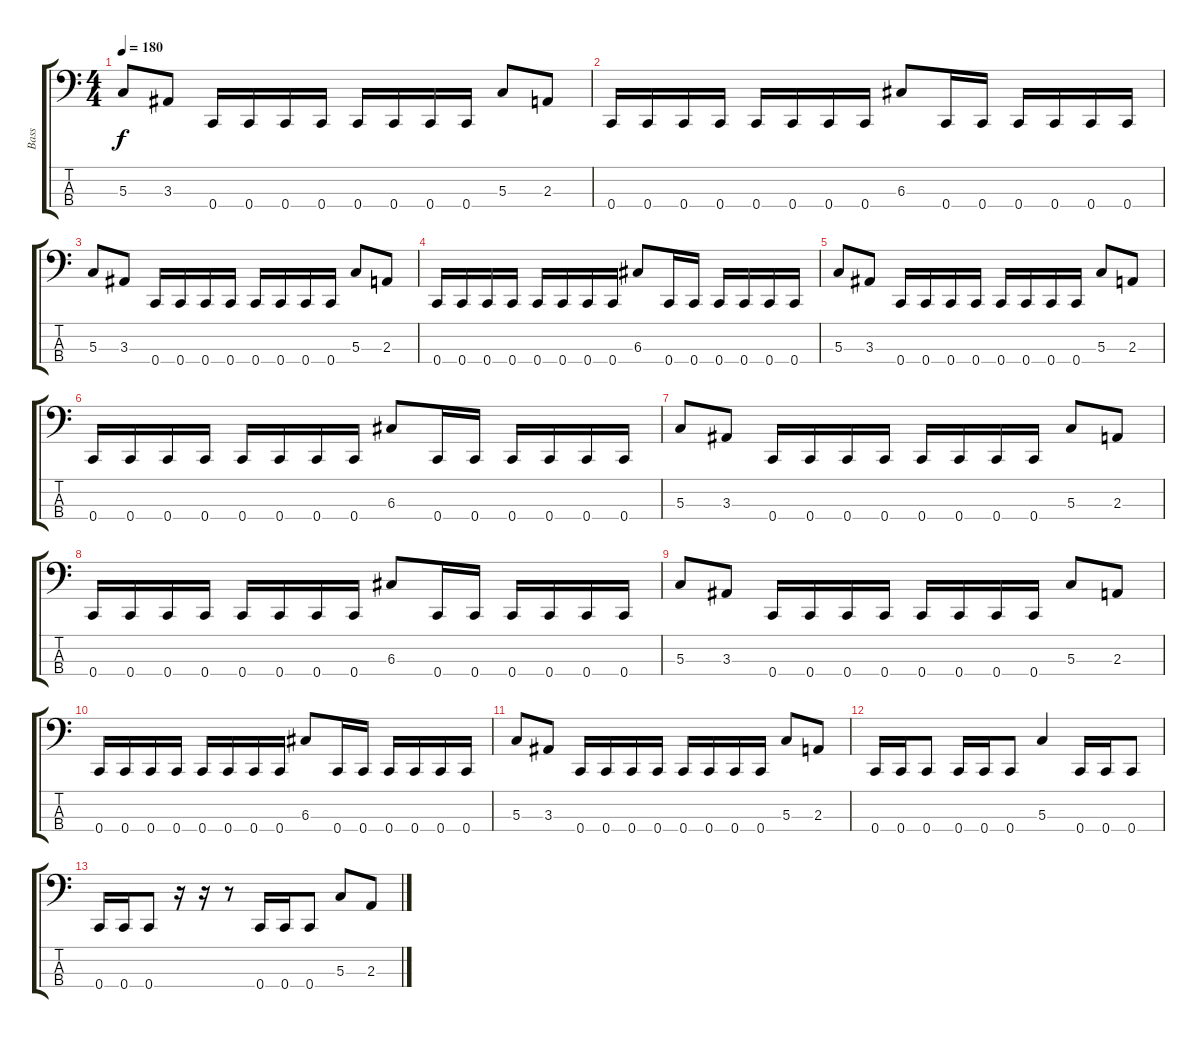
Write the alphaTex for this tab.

\track ("Bass" "Bass") {instrument electricbassfinger}
\staff {score tabs}
\tuning (F2 C2 G1 C1) {hide}
\ts (4 4)
\tempo 180
\clef f4
\ks c
5.3.8{dy f} 3.3.8 0.4.16 0.4.16 0.4.16 0.4.16 0.4.16 0.4.16 0.4.16 0.4.16 5.3.8 2.3.8 |
0.4.16 0.4.16 0.4.16 0.4.16 0.4.16 0.4.16 0.4.16 0.4.16 6.3.8 0.4.16 0.4.16 0.4.16 0.4.16 0.4.16 0.4.16 |
5.3.8 3.3.8 0.4.16 0.4.16 0.4.16 0.4.16 0.4.16 0.4.16 0.4.16 0.4.16 5.3.8 2.3.8 |
0.4.16 0.4.16 0.4.16 0.4.16 0.4.16 0.4.16 0.4.16 0.4.16 6.3.8 0.4.16 0.4.16 0.4.16 0.4.16 0.4.16 0.4.16 |
5.3.8 3.3.8 0.4.16 0.4.16 0.4.16 0.4.16 0.4.16 0.4.16 0.4.16 0.4.16 5.3.8 2.3.8 |
0.4.16 0.4.16 0.4.16 0.4.16 0.4.16 0.4.16 0.4.16 0.4.16 6.3.8 0.4.16 0.4.16 0.4.16 0.4.16 0.4.16 0.4.16 |
5.3.8 3.3.8 0.4.16 0.4.16 0.4.16 0.4.16 0.4.16 0.4.16 0.4.16 0.4.16 5.3.8 2.3.8 |
0.4.16 0.4.16 0.4.16 0.4.16 0.4.16 0.4.16 0.4.16 0.4.16 6.3.8 0.4.16 0.4.16 0.4.16 0.4.16 0.4.16 0.4.16 |
5.3.8 3.3.8 0.4.16 0.4.16 0.4.16 0.4.16 0.4.16 0.4.16 0.4.16 0.4.16 5.3.8 2.3.8 |
0.4.16 0.4.16 0.4.16 0.4.16 0.4.16 0.4.16 0.4.16 0.4.16 6.3.8 0.4.16 0.4.16 0.4.16 0.4.16 0.4.16 0.4.16 |
5.3.8 3.3.8 0.4.16 0.4.16 0.4.16 0.4.16 0.4.16 0.4.16 0.4.16 0.4.16 5.3.8 2.3.8 |
0.4.16 0.4.16 0.4.8 0.4.16 0.4.16 0.4.8 5.3.4 0.4.16 0.4.16 0.4.8 |
0.4.16 0.4.16 0.4.8 r.16 r.16 r.8 0.4.16 0.4.16 0.4.8 5.3.8 2.3.8
